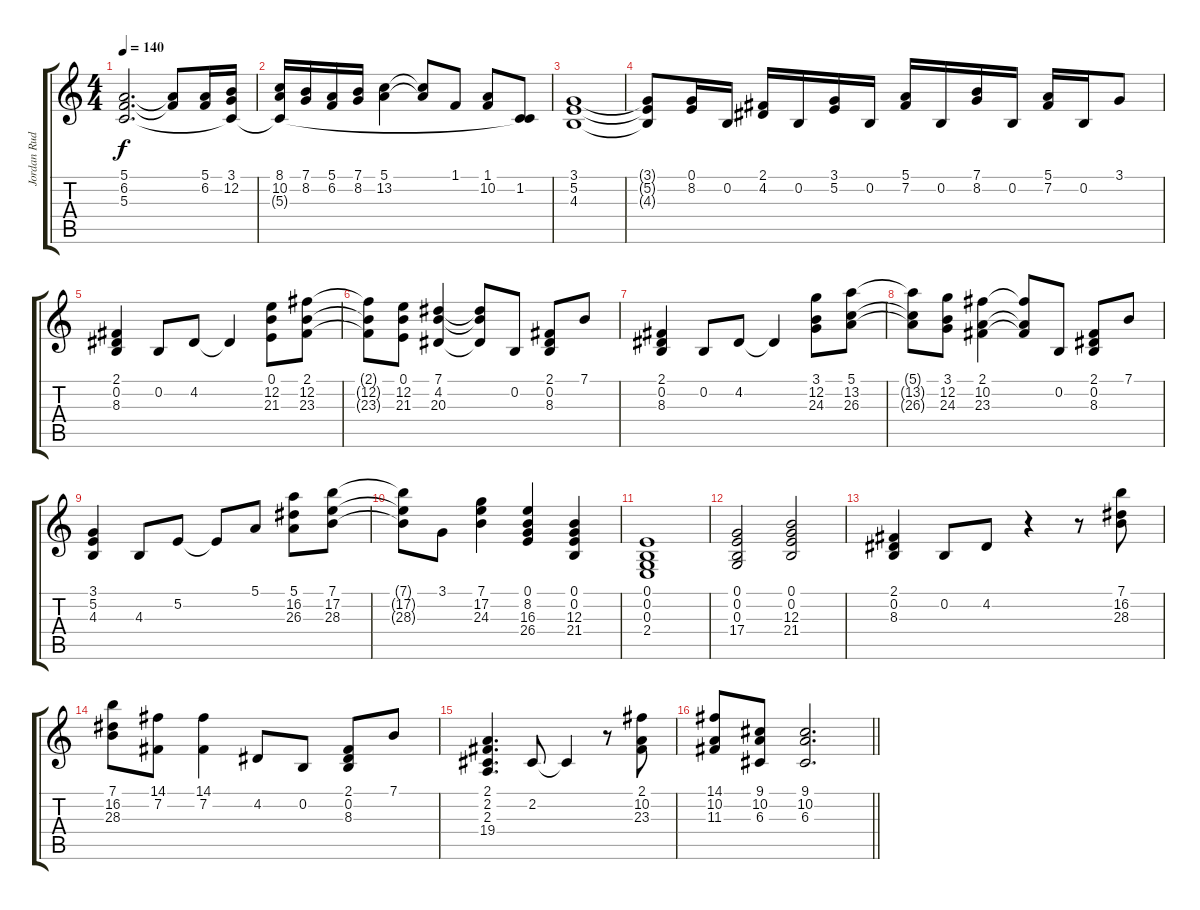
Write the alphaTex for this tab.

\track ("Jordan Rudess - Right Hand" "Jordan Rud") {instrument acousticgrandpiano}
\staff {score tabs}
\tuning (E4 B3 G3 D3 A2 E2) {hide}
\ts (4 4)
\tempo 140
\clef g2
\ks c
(5.1 6.2 5.3).2{d dy f} (5.1{t} 6.2{t}).8 (5.1 6.2).16 (3.1 12.2 5.3{t}).16 |
(8.1 10.2 5.3{t}).16 (7.1 8.2).16 (5.1 6.2).16 (7.1 8.2).16 (5.1 13.2).4 (5.1{t} 13.2{t}).8 1.1.8 (1.1 10.2).8 (1.2 5.3{t}).8 |
(3.1 5.2 4.3).1 |
(3.1{t} 5.2{t} 4.3{t}).8 (0.1 8.2).16 0.2.16 (2.1 4.2).16 0.2.16 (3.1 5.2).16 0.2.16 (5.1 7.2).16 0.2.16 (7.1 8.2).16 0.2.16 (5.1 7.2).16 0.2.16 3.1.8 |
(2.1 0.2 8.3).4{volume 16 instrument acousticgrandpiano} 0.2.8 4.2.8 4.2{t}.4 (0.1 12.2 21.3).8 (2.1 12.2 23.3).8 |
(2.1{t} 12.2{t} 23.3{t}).8 (0.1 12.2 21.3).8 (7.1 4.2 20.3).4 (7.1{t} 4.2{t} 20.3{t}).8 0.2.8 (2.1 0.2 8.3).8 7.1.8 |
(2.1 0.2 8.3).4 0.2.8 4.2.8 4.2{t}.4 (3.1 12.2 24.3).8 (5.1 13.2 26.3).8 |
(5.1{t} 13.2{t} 26.3{t}).8 (3.1 12.2 24.3).8 (2.1 10.2 23.3).4 (2.1{t} 10.2{t} 23.3{t}).8 0.2.8 (2.1 0.2 8.3).8 7.1.8 |
(3.1 5.2 4.3).4 4.3.8 5.2.8 5.2{t}.8 5.1.8 (5.1 16.2 26.3).8 (7.1 17.2 28.3).8 |
(7.1{t} 17.2{t} 28.3{t}).8 3.1.8 (7.1 17.2 24.3).4 (0.1 8.2 16.3 26.4).4 (0.1 0.2 12.3 21.4).4 |
(0.1 0.2 0.3 2.4).1 |
(0.1 0.2 0.3 17.4).2 (0.1 0.2 12.3 21.4).2 |
(2.1 0.2 8.3).4 0.2.8 4.2.8 r.4 r.8 (7.1 16.2 28.3).8 |
(7.1 16.2 28.3).8 (14.1 7.2).8 (14.1 7.2).4 4.2.8 0.2.8 (2.1 0.2 8.3).8 7.1.8 |
(2.1 2.2 2.3 19.4).4{d} 2.2.8 2.2{t}.4 r.8 (2.1 10.2 23.3).8 |
\barLineRight lightlight
(14.1 10.2 11.3).8 (9.1 10.2 6.3).8 (9.1 10.2 6.3).2{d}
